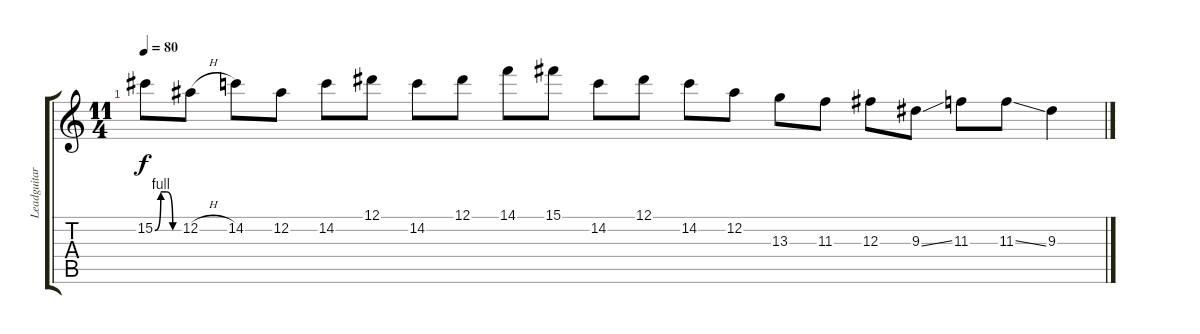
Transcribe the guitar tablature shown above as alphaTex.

\track ("Leadguitar" "Leadguitar") {instrument overdrivenguitar}
\staff {score tabs}
\tuning (Eb4 Bb3 Gb3 Db3 Ab2 Eb2) {hide}
\ts (11 4)
\tempo 80
\clef g2
\ks c
15.2{be (custom 0 0 15 4 30 4 45 0 60 0)}.8{dy f} 12.2{h}.8 14.2.8 12.2.8 14.2.8 12.1.8 14.2.8 12.1.8 14.1.8 15.1.8 14.2.8 12.1.8 14.2.8 12.2.8 13.3.8 11.3.8 12.3.8 9.3{ss}.8 11.3.8 11.3{ss}.8 9.3.4
